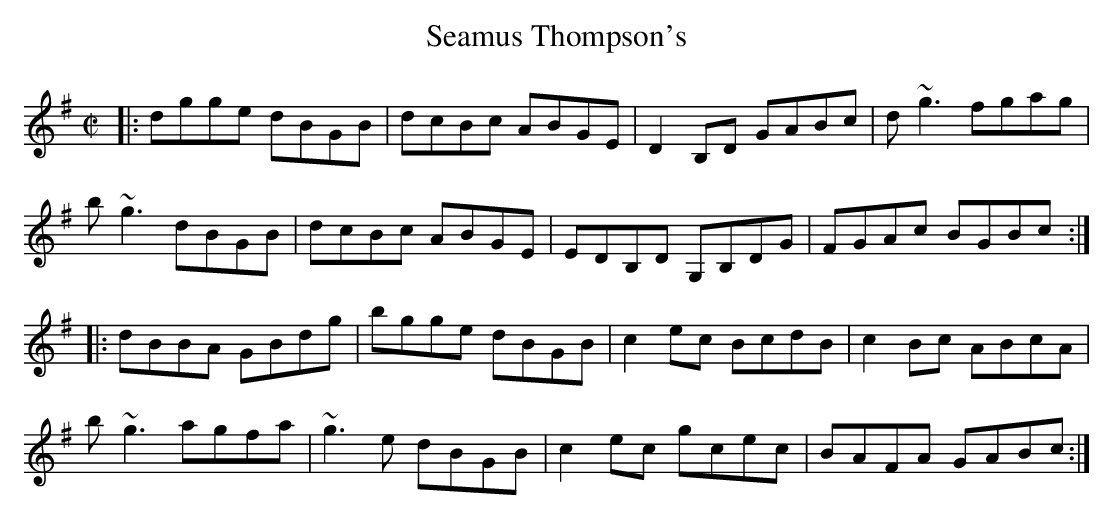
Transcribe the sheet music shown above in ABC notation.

X:1
T:Seamus Thompson's
M:C|
K:G
|: dgge dBGB | dcBc ABGE | D2B,D GABc | d~g3 fgag |
b~g3 dBGB | dcBc ABGE | EDB,D G,B,DG | FGAc BGBc :|
|: dBBA GBdg | bgge dBGB | c2ec BcdB | c2Bc ABcA |
b~g3 agfa | ~g3e dBGB | c2ec gcec | BAFA GABc :|
